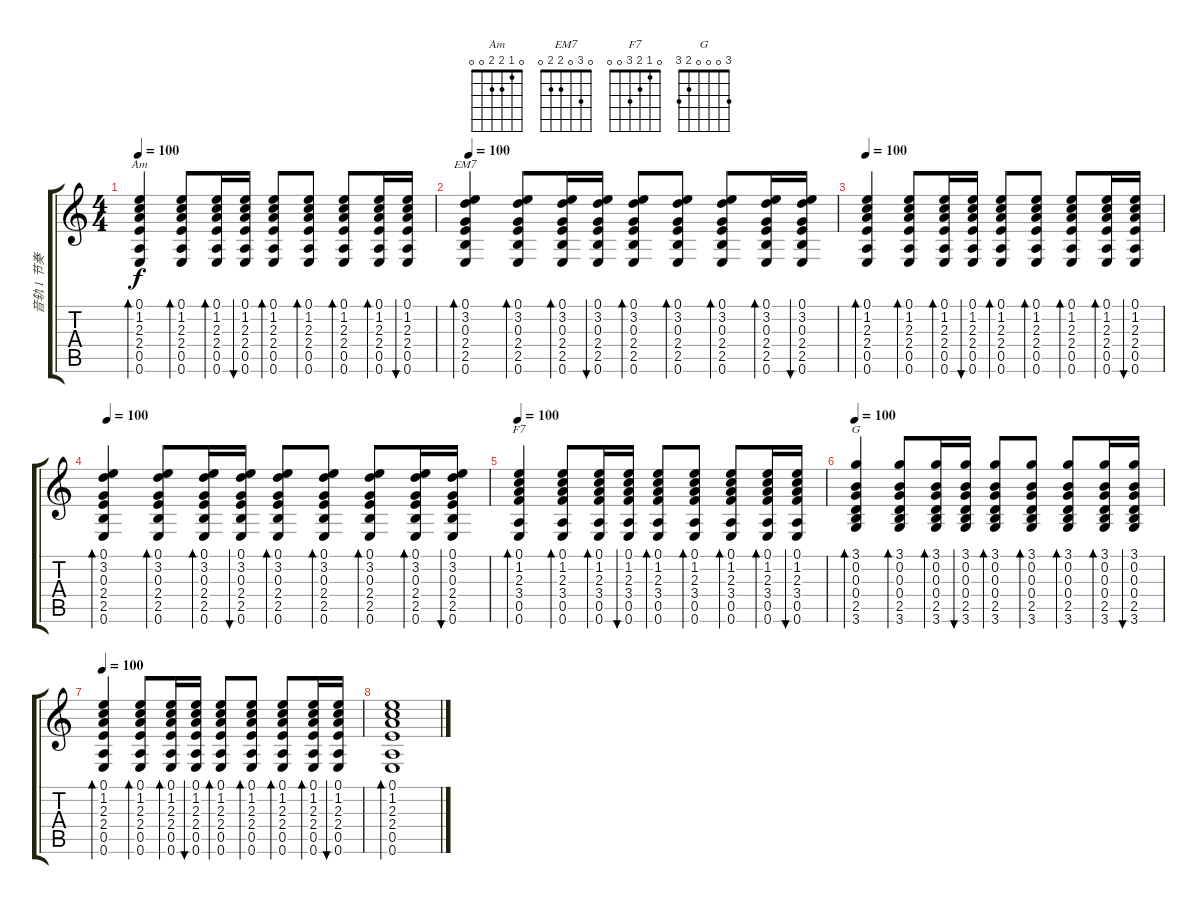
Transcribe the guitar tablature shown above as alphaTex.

\track ("音轨 1 节奏" "音轨 1 节奏") {instrument acousticguitarnylon}
\staff {score tabs}
\tuning (E4 B3 G3 D3 A2 E2) {hide}
\chord ("Am" 0 1 2 2 0 0)
\chord ("EM7" 0 3 0 2 2 0)
\chord ("F7" 0 1 2 3 0 0)
\chord ("G" 3 0 0 0 2 3)
\ts (4 4)
\tempo 100
\clef g2
\ks c
(0.1 1.2 2.3 2.4 0.5 0.6).4{bd 30 ch "Am" dy f} (0.1 1.2 2.3 2.4 0.5 0.6).8{bd 30} (0.1 1.2 2.3 2.4 0.5 0.6).16{bd 30} (0.1 1.2 2.3 2.4 0.5 0.6).16{bu 30} (0.1 1.2 2.3 2.4 0.5 0.6).8{bd 30} (0.1 1.2 2.3 2.4 0.5 0.6).8{bd 30} (0.1 1.2 2.3 2.4 0.5 0.6).8{bd 30} (0.1 1.2 2.3 2.4 0.5 0.6).16{bd 30} (0.1 1.2 2.3 2.4 0.5 0.6).16{bu 30} |
\tempo 100
(0.1 3.2 0.3 2.4 2.5 0.6).4{bd 30 ch "EM7" volume 4} (0.1 3.2 0.3 2.4 2.5 0.6).8{bd 30} (0.1 3.2 0.3 2.4 2.5 0.6).16{bd 30} (0.1 3.2 0.3 2.4 2.5 0.6).16{bu 30} (0.1 3.2 0.3 2.4 2.5 0.6).8{bd 30} (0.1 3.2 0.3 2.4 2.5 0.6).8{bd 30} (0.1 3.2 0.3 2.4 2.5 0.6).8{bd 30} (0.1 3.2 0.3 2.4 2.5 0.6).16{bd 30} (0.1 3.2 0.3 2.4 2.5 0.6).16{bu 30} |
\tempo 100
(0.1 1.2 2.3 2.4 0.5 0.6).4{bd 30} (0.1 1.2 2.3 2.4 0.5 0.6).8{bd 30} (0.1 1.2 2.3 2.4 0.5 0.6).16{bd 30} (0.1 1.2 2.3 2.4 0.5 0.6).16{bu 30} (0.1 1.2 2.3 2.4 0.5 0.6).8{bd 30} (0.1 1.2 2.3 2.4 0.5 0.6).8{bd 30} (0.1 1.2 2.3 2.4 0.5 0.6).8{bd 30} (0.1 1.2 2.3 2.4 0.5 0.6).16{bd 30} (0.1 1.2 2.3 2.4 0.5 0.6).16{bu 30} |
\tempo 100
(0.1 3.2 0.3 2.4 2.5 0.6).4{bd 30} (0.1 3.2 0.3 2.4 2.5 0.6).8{bd 30} (0.1 3.2 0.3 2.4 2.5 0.6).16{bd 30} (0.1 3.2 0.3 2.4 2.5 0.6).16{bu 30} (0.1 3.2 0.3 2.4 2.5 0.6).8{bd 30} (0.1 3.2 0.3 2.4 2.5 0.6).8{bd 30} (0.1 3.2 0.3 2.4 2.5 0.6).8{bd 30} (0.1 3.2 0.3 2.4 2.5 0.6).16{bd 30} (0.1 3.2 0.3 2.4 2.5 0.6).16{bu 30} |
\tempo 100
(0.1 1.2 2.3 3.4 0.5 0.6).4{bd 30 ch "F7"} (0.1 1.2 2.3 3.4 0.5 0.6).8{bd 30} (0.1 1.2 2.3 3.4 0.5 0.6).16{bd 30} (0.1 1.2 2.3 3.4 0.5 0.6).16{bu 30} (0.1 1.2 2.3 3.4 0.5 0.6).8{bd 30} (0.1 1.2 2.3 3.4 0.5 0.6).8{bd 30} (0.1 1.2 2.3 3.4 0.5 0.6).8{bd 30} (0.1 1.2 2.3 3.4 0.5 0.6).16{bd 30} (0.1 1.2 2.3 3.4 0.5 0.6).16{bu 30} |
\tempo 100
(3.1 0.2 0.3 0.4 2.5 3.6).4{bd 30 ch "G"} (3.1 0.2 0.3 0.4 2.5 3.6).8{bd 30} (3.1 0.2 0.3 0.4 2.5 3.6).16{bd 30} (3.1 0.2 0.3 0.4 2.5 3.6).16{bu 30} (3.1 0.2 0.3 0.4 2.5 3.6).8{bd 30} (3.1 0.2 0.3 0.4 2.5 3.6).8{bd 30} (3.1 0.2 0.3 0.4 2.5 3.6).8{bd 30} (3.1 0.2 0.3 0.4 2.5 3.6).16{bd 30} (3.1 0.2 0.3 0.4 2.5 3.6).16{bu 30} |
\tempo 100
(0.1 1.2 2.3 2.4 0.5 0.6).4{bd 30} (0.1 1.2 2.3 2.4 0.5 0.6).8{bd 30} (0.1 1.2 2.3 2.4 0.5 0.6).16{bd 30} (0.1 1.2 2.3 2.4 0.5 0.6).16{bu 30} (0.1 1.2 2.3 2.4 0.5 0.6).8{bd 30} (0.1 1.2 2.3 2.4 0.5 0.6).8{bd 30} (0.1 1.2 2.3 2.4 0.5 0.6).8{bd 30} (0.1 1.2 2.3 2.4 0.5 0.6).16{bd 30} (0.1 1.2 2.3 2.4 0.5 0.6).16{bu 30} |
(0.1 1.2 2.3 2.4 0.5 0.6).1{bd 480}
